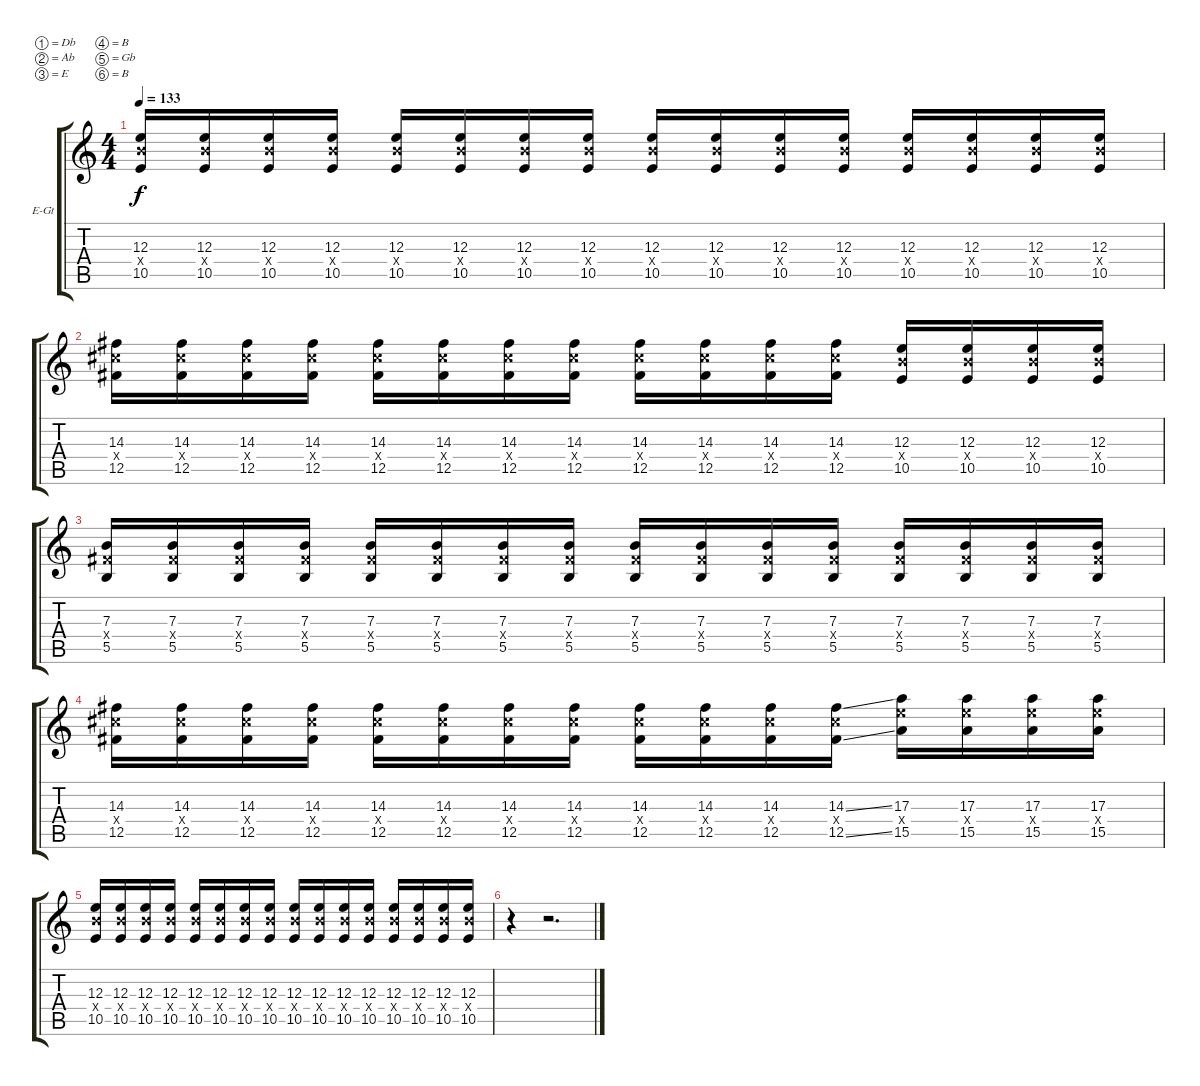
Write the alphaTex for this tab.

\bracketExtendMode groupsimilarinstruments
\firstSystemTrackNameOrientation horizontal
\otherSystemsTrackNameOrientation horizontal
\track ("Ending guitar right" "E-Gt") {instrument distortionguitar}
\staff {score tabs}
\tuning (Db4 Ab3 E3 B2 Gb2 B1)
\ts (4 4)
\tempo 133
\clef g2
\ks c
(12.3 12.4{x} 10.5).16{dy f} (12.3 12.4{x} 10.5).16 (12.3 12.4{x} 10.5).16 (12.3 12.4{x} 10.5).16 (12.3 12.4{x} 10.5).16 (12.3 12.4{x} 10.5).16 (12.3 12.4{x} 10.5).16 (12.3 12.4{x} 10.5).16 (12.3 12.4{x} 10.5).16 (12.3 12.4{x} 10.5).16 (12.3 12.4{x} 10.5).16 (12.3 12.4{x} 10.5).16 (12.3 12.4{x} 10.5).16 (12.3 12.4{x} 10.5).16 (12.3 12.4{x} 10.5).16 (12.3 12.4{x} 10.5).16 |
(14.3 14.4{x} 12.5).16 (14.3 14.4{x} 12.5).16 (14.3 14.4{x} 12.5).16 (14.3 14.4{x} 12.5).16 (14.3 14.4{x} 12.5).16 (14.3 14.4{x} 12.5).16 (14.3 14.4{x} 12.5).16 (14.3 14.4{x} 12.5).16 (14.3 14.4{x} 12.5).16 (14.3 14.4{x} 12.5).16 (14.3 14.4{x} 12.5).16 (14.3 14.4{x} 12.5).16 (12.3 12.4{x} 10.5).16 (12.3 12.4{x} 10.5).16 (12.3 12.4{x} 10.5).16 (12.3 12.4{x} 10.5).16 |
(7.3 7.4{x} 5.5).16 (7.3 7.4{x} 5.5).16 (7.3 7.4{x} 5.5).16 (7.3 7.4{x} 5.5).16 (7.3 7.4{x} 5.5).16 (7.3 7.4{x} 5.5).16 (7.3 7.4{x} 5.5).16 (7.3 7.4{x} 5.5).16 (7.3 7.4{x} 5.5).16 (7.3 7.4{x} 5.5).16 (7.3 7.4{x} 5.5).16 (7.3 7.4{x} 5.5).16 (7.3 7.4{x} 5.5).16 (7.3 7.4{x} 5.5).16 (7.3 7.4{x} 5.5).16 (7.3 7.4{x} 5.5).16 |
(14.3 14.4{x} 12.5).16 (14.3 14.4{x} 12.5).16 (14.3 14.4{x} 12.5).16 (14.3 14.4{x} 12.5).16 (14.3 14.4{x} 12.5).16 (14.3 14.4{x} 12.5).16 (14.3 14.4{x} 12.5).16 (14.3 14.4{x} 12.5).16 (14.3 14.4{x} 12.5).16 (14.3 14.4{x} 12.5).16 (14.3 14.4{x} 12.5).16 (14.3{ss} 14.4{x} 12.5{ss}).16 (17.3 17.4{x} 15.5).16 (17.3 17.4{x} 15.5).16 (17.3 17.4{x} 15.5).16 (17.3 17.4{x} 15.5).16 |
(12.3 12.4{x} 10.5).16 (12.3 12.4{x} 10.5).16 (12.3 12.4{x} 10.5).16 (12.3 12.4{x} 10.5).16 (12.3 12.4{x} 10.5).16 (12.3 12.4{x} 10.5).16 (12.3 12.4{x} 10.5).16 (12.3 12.4{x} 10.5).16 (12.3 12.4{x} 10.5).16 (12.3 12.4{x} 10.5).16 (12.3 12.4{x} 10.5).16 (12.3 12.4{x} 10.5).16 (12.3 12.4{x} 10.5).16 (12.3 12.4{x} 10.5).16 (12.3 12.4{x} 10.5).16 (12.3 12.4{x} 10.5).16 |
r.4 r.2{d}
